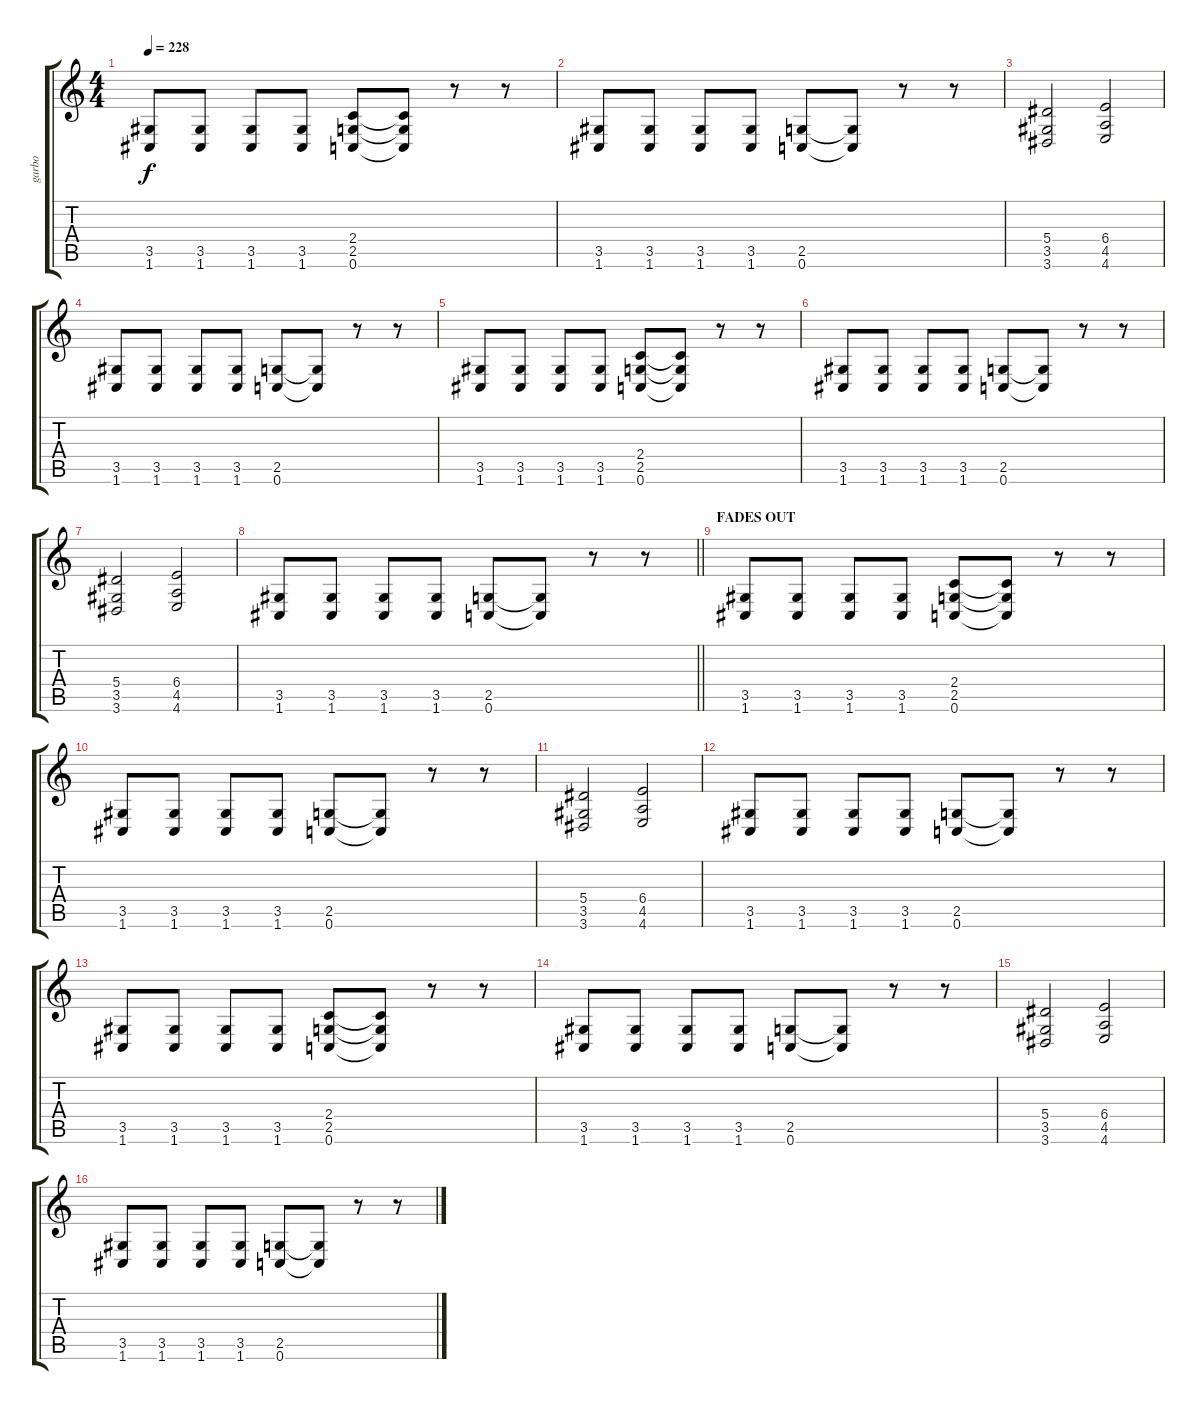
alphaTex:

\track ("garbo" "garbo") {instrument overdrivenguitar}
\staff {score tabs}
\tuning (C4 G3 Eb3 Bb2 F2 C2) {hide}
\ts (4 4)
\tempo 228
\clef g2
\ks c
(3.5 1.6).8{dy f} (3.5 1.6).8 (3.5 1.6).8 (3.5 1.6).8 (2.4 2.5 0.6).8 (2.4{t} 2.5{t} 0.6{t}).8 r.8 r.8 |
(3.5 1.6).8 (3.5 1.6).8 (3.5 1.6).8 (3.5 1.6).8 (2.5 0.6).8 (2.5{t} 0.6{t}).8 r.8 r.8 |
(5.4 3.5 3.6).2 (6.4 4.5 4.6).2 |
(3.5 1.6).8 (3.5 1.6).8 (3.5 1.6).8 (3.5 1.6).8 (2.5 0.6).8 (2.5{t} 0.6{t}).8 r.8 r.8 |
(3.5 1.6).8 (3.5 1.6).8 (3.5 1.6).8 (3.5 1.6).8 (2.4 2.5 0.6).8 (2.4{t} 2.5{t} 0.6{t}).8 r.8 r.8 |
(3.5 1.6).8 (3.5 1.6).8 (3.5 1.6).8 (3.5 1.6).8 (2.5 0.6).8 (2.5{t} 0.6{t}).8 r.8 r.8 |
(5.4 3.5 3.6).2 (6.4 4.5 4.6).2 |
\barLineRight lightlight
(3.5 1.6).8 (3.5 1.6).8 (3.5 1.6).8 (3.5 1.6).8 (2.5 0.6).8 (2.5{t} 0.6{t}).8 r.8 r.8 |
\section ("" "FADES OUT")
(3.5 1.6).8 (3.5 1.6).8 (3.5 1.6).8 (3.5 1.6).8 (2.4 2.5 0.6).8 (2.4{t} 2.5{t} 0.6{t}).8 r.8 r.8 |
(3.5 1.6).8 (3.5 1.6).8 (3.5 1.6).8 (3.5 1.6).8 (2.5 0.6).8 (2.5{t} 0.6{t}).8 r.8 r.8 |
(5.4 3.5 3.6).2 (6.4 4.5 4.6).2 |
(3.5 1.6).8 (3.5 1.6).8 (3.5 1.6).8 (3.5 1.6).8 (2.5 0.6).8 (2.5{t} 0.6{t}).8 r.8 r.8 |
(3.5 1.6).8 (3.5 1.6).8 (3.5 1.6).8 (3.5 1.6).8 (2.4 2.5 0.6).8 (2.4{t} 2.5{t} 0.6{t}).8 r.8 r.8 |
(3.5 1.6).8 (3.5 1.6).8 (3.5 1.6).8 (3.5 1.6).8 (2.5 0.6).8 (2.5{t} 0.6{t}).8 r.8 r.8 |
(5.4 3.5 3.6).2 (6.4 4.5 4.6).2 |
(3.5 1.6).8 (3.5 1.6).8 (3.5 1.6).8 (3.5 1.6).8 (2.5 0.6).8 (2.5{t} 0.6{t}).8 r.8 r.8
